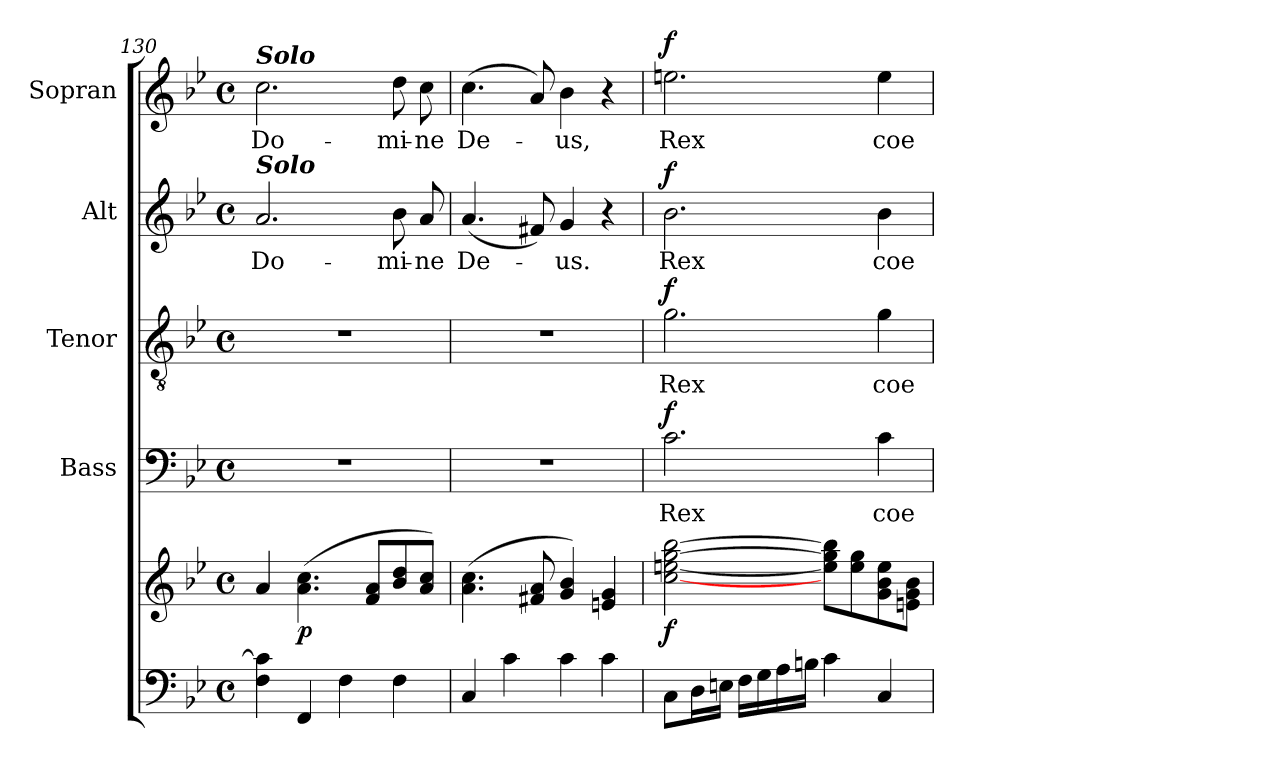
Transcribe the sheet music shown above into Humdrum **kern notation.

**kern	**kern	**dynam	**kern	**text	**dynam	**kern	**text	**dynam	**kern	**text	**dynam	**kern	**text	**dynam
*part5	*part5	*part5	*part4	*part4	*part4	*part3	*part3	*part3	*part2	*part2	*part2	*part1	*part1	*part1
*staff6	*staff5	*staff5/6	*staff4	*staff4	*staff4	*staff3	*staff3	*staff3	*staff2	*staff2	*staff2	*staff1	*staff1	*staff1
*	*	*	*I"Bass	*	*	*I"Tenor	*	*	*I"Alt	*	*	*I"Sopran	*	*
*	*	*	*I'B.	*	*	*I'T.	*	*	*I'A.	*	*	*I'S.	*	*
!!LO:PB:g=z
*clefF4	*clefG2	*	*clefF4	*	*	*clefGv2	*	*	*clefG2	*	*	*clefG2	*	*
*k[b-e-]	*k[b-e-]	*	*k[b-e-]	*	*	*k[b-e-]	*	*	*k[b-e-]	*	*	*k[b-e-]	*	*
*B-:	*B-:	*	*B-:	*	*	*B-:	*	*	*B-:	*	*	*B-:	*	*
*M4/4	*M4/4	*	*M4/4	*	*	*M4/4	*	*	*M4/4	*	*	*M4/4	*	*
*met(c)	*met(c)	*	*met(c)	*	*	*met(c)	*	*	*met(c)	*	*	*met(c)	*	*
=130	=130	=130	=130	=130	=130	=130	=130	=130	=130	=130	=130	=130	=130	=130
!	!	!	!	!	!	!	!	!	!	!	!	!LO:TX:a:Bi:t=Solo	!	!
!	!	!	!	!	!	!	!	!	!LO:TX:a:Bi:t=Solo	!	!	!	!	!
!	!	!	!	!	!	!	!	!	!	!LO:LY:b	!	!	!LO:LY:b	!
4F\ 4c\]	4a/	.	1r	.	.	1r	.	.	2.a/	Do-	.	2.cc\	Do-	.
!	!	!LO:DY:b	!	!	!	!	!	!	!	!	!	!	!	!
4FF/	(>4.a\ 4.cc\	p	.	.	.	.	.	.	.	.	.	.	.	.
4F\	.	.	.	.	.	.	.	.	.	.	.	.	.	.
.	8f/ 8a/L	.	.	.	.	.	.	.	.	.	.	.	.	.
!	!	!	!	!	!	!	!	!	!	!LO:LY:b	!	!	!LO:LY:b	!
4F\	8b-/ 8dd/	.	.	.	.	.	.	.	8b-\	-mi-	.	8dd\	-mi-	.
!	!	!	!	!	!	!	!	!	!	!LO:LY:b	!	!	!LO:LY:b	!
.	8a/ 8cc/J)	.	.	.	.	.	.	.	8a/	-ne	.	8cc\	-ne	.
=131	=131	=131	=131	=131	=131	=131	=131	=131	=131	=131	=131	=131	=131	=131
!	!	!	!	!	!	!	!	!	!	!LO:LY:b	!	!	!LO:LY:b	!
4C/	(>4.a\ 4.cc\	.	1r	.	.	1r	.	.	(<4.a/	De-	.	(>4.cc\	De-	.
4c\	.	.	.	.	.	.	.	.	.	.	.	.	.	.
.	8f#X/ 8a/	.	.	.	.	.	.	.	8f#X/)	.	.	8a/)	.	.
!	!	!	!	!	!	!	!	!	!	!LO:LY:b	!	!	!LO:LY:b	!
4c\	4g/ 4b-/)	.	.	.	.	.	.	.	4g/	-us.	.	4b-\	-us,	.
4c\	4en/ 4g/	.	.	.	.	.	.	.	4r	.	.	4r	.	.
=132	=132	=132	=132	=132	=132	=132	=132	=132	=132	=132	=132	=132	=132	=132
!	!	!LO:DY:b	!	!LO:LY:b	!LO:DY:a	!	!LO:LY:b	!LO:DY:a	!	!LO:LY:b	!LO:DY:a	!	!LO:LY:b	!LO:DY:a
8C\L	[2cc\ [2een\ [2gg\ [2bb-\	f	2.c\	Rex	f	2.g\	Rex	f	2.b-\	Rex	f	2.een\	Rex	f
16D\L	.	.	.	.	.	.	.	.	.	.	.	.	.	.
16En\JJ	.	.	.	.	.	.	.	.	.	.	.	.	.	.
16F\LL	.	.	.	.	.	.	.	.	.	.	.	.	.	.
16G\	.	.	.	.	.	.	.	.	.	.	.	.	.	.
16A\	.	.	.	.	.	.	.	.	.	.	.	.	.	.
16Bn\JJ	.	.	.	.	.	.	.	.	.	.	.	.	.	.
4c\	8ee\] 8gg\] 8bb-\]L	.	.	.	.	.	.	.	.	.	.	.	.	.
.	8ee\ 8gg\	.	.	.	.	.	.	.	.	.	.	.	.	.
!	!	!	!	!LO:LY:b	!	!	!LO:LY:b	!	!	!LO:LY:b	!	!	!LO:LY:b	!
4C/	8g\ 8b-\ 8ee\	.	4c\	coe-	.	4g\	coe-	.	4b-\	coe-	.	4ee\	coe-	.
.	8en\ 8g\ 8b-\J	.	.	.	.	.	.	.	.	.	.	.	.	.
=	=	=	=	=	=	=	=	=	=	=	=	=	=	=
*-	*-	*-	*-	*-	*-	*-	*-	*-	*-	*-	*-	*-	*-	*-
